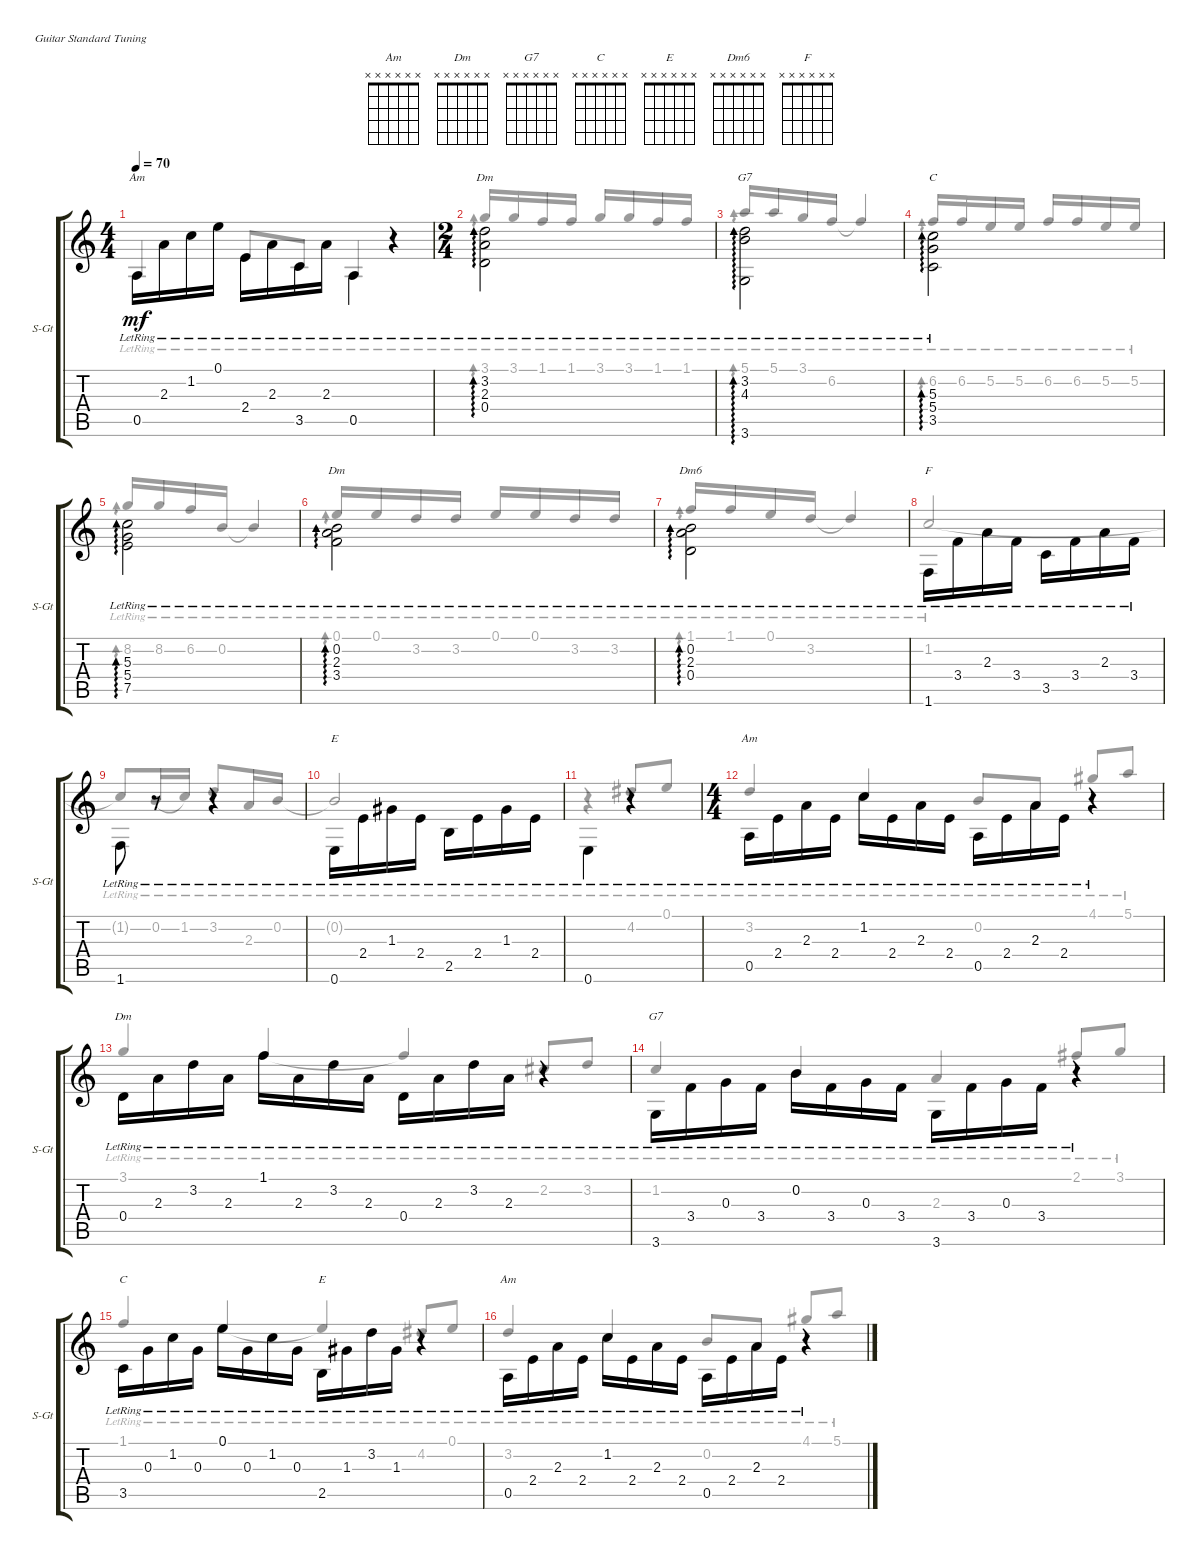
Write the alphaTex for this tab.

\defaultSystemsLayout 4
\bracketExtendMode groupsimilarinstruments
\useSystemSignSeparator
\singleTrackTrackNamePolicy allsystems
\multiTrackTrackNamePolicy allsystems
\firstSystemTrackNameOrientation horizontal
\otherSystemsTrackNameOrientation horizontal
\track ("Steel Guitar" "S-Gt") {instrument acousticguitarsteel}
\staff {score tabs}
\tuning (E4 B3 G3 D3 A2 E2)
\chord ("Am" x x x x x x)
\chord ("Dm" x x x x x x)
\chord ("G7" x x x x x x)
\chord ("C" x x x x x x)
\chord ("E" x x x x x x)
\chord ("Dm6" x x x x x x)
\chord ("F" x x x x x x)
\voice
\ts (4 4)
\tempo 70
\clef g2
\ks c
0.5{lr}.16{ch "Am" dy mf beam invert} 2.3{lr}.16 1.2{lr}.16 0.1{lr}.16 2.4{lr}.16{beam invert} 2.3{lr}.16 3.5{lr}.16 2.3{lr}.16 0.5{lr}.4{beam invert} r.4 |
\ts (2 4)
(0.4{lr} 2.3{lr} 3.2{lr}).2{ad 0 ch "Dm" beam invert} |
(3.6{lr} 4.3{lr} 3.2{lr}).2{ad 0 ch "G7" beam invert} |
(3.5{lr} 5.3{lr} 5.4{lr}).2{ad 0 ch "C" beam invert} |
(5.4{lr} 5.3{lr} 7.5{lr}).2{ad 0 beam invert} |
(3.4{lr} 2.3{lr} 0.2{lr}).2{ad 0 ch "Dm" beam invert} |
(0.4{lr} 2.3{lr} 0.2{lr}).2{ad 0 ch "Dm6" beam invert} |
1.6{lr}.16{ch "F" beam invert} 3.4{lr}.16 2.3{lr}.16 3.4{lr}.16 3.5{lr}.16{beam invert} 3.4{lr}.16 2.3{lr}.16 3.4{lr}.16 |
1.6{lr}.8{beam invert beam split} r.8{beam split} r.4{beam split} |
0.6{lr}.16{ch "E" beam invert} 2.4{lr}.16 1.3{lr}.16 2.4{lr}.16 2.5{lr}.16{beam invert} 2.4{lr}.16 1.3{lr}.16 2.4{lr}.16 |
0.6{lr}.4{beam invert} r.4 |
\ts (4 4)
0.5{lr}.16{ch "Am" beam invert} 2.4{lr}.16 2.3{lr}.16 2.4{lr}.16 1.2{lr}.16{beam invert} 2.4{lr}.16 2.3{lr}.16 2.4{lr}.16 0.5{lr}.16{beam invert} 2.4{lr}.16 2.3{lr}.16 2.4{lr}.16 r.4{beam invert} |
0.4{lr}.16{ch "Dm" beam invert} 2.3{lr}.16 3.2{lr}.16 2.3{lr}.16 1.1{lr}.16{beam invert} 2.3{lr}.16 3.2{lr}.16 2.3{lr}.16 0.4{lr}.16{beam invert} 2.3{lr}.16 3.2{lr}.16 2.3{lr}.16 r.4 |
3.6{lr}.16{ch "G7" beam invert} 3.4{lr}.16 0.3{lr}.16 3.4{lr}.16 0.2{lr}.16{beam invert} 3.4{lr}.16 0.3{lr}.16 3.4{lr}.16 3.6{lr}.16{beam invert} 3.4{lr}.16 0.3{lr}.16 3.4{lr}.16 r.4{beam invert} |
3.5{lr}.16{ch "C" beam invert} 0.3{lr}.16 1.2{lr}.16 0.3{lr}.16 0.1{lr}.16{beam invert} 0.3{lr}.16 1.2{lr}.16 0.3{lr}.16 2.5{lr}.16{ch "E" beam invert} 1.3{lr}.16 3.2{lr}.16 1.3{lr}.16 r.4{beam invert} |
0.5{lr}.16{ch "Am" beam invert} 2.4{lr}.16 2.3{lr}.16 2.4{lr}.16 1.2{lr}.16{beam invert} 2.4{lr}.16 2.3{lr}.16 2.4{lr}.16 0.5{lr}.16{beam invert} 2.4{lr}.16 2.3{lr}.16 2.4{lr}.16 r.4{beam invert}
\voice
\clef g2
\ottava regular
\simile none
\ks c
0.5{lr}.4{dy mf beam invert} 2.4{lr}.8{beam invert} 3.5{lr}.8 0.5{lr}.4{beam invert} r.4 |
3.1{lr}.16{ad 0 beam invert} 3.1{lr}.16 1.1{lr}.16 1.1{lr}.16 3.1{lr}.16{beam invert} 3.1{lr}.16 1.1{lr}.16 1.1{lr}.16 |
5.1{lr}.16{ad 0 beam invert} 5.1{lr}.16 3.1{lr}.16 6.2{lr}.16 6.2{lr t}.4{beam invert} |
6.2{lr}.16{ad 0 beam invert} 6.2{lr}.16 5.2{lr}.16 5.2{lr}.16 6.2{lr}.16{beam invert} 6.2{lr}.16 5.2{lr}.16 5.2{lr}.16 |
8.2{lr}.16{ad 0 beam invert} 8.2{lr}.16 6.2{lr}.16 0.2{lr}.16 0.2{lr t}.4{beam invert} |
0.1{lr}.16{ad 0 beam invert} 0.1{lr}.16 3.2{lr}.16 3.2{lr}.16 0.1{lr}.16{beam invert} 0.1{lr}.16 3.2{lr}.16 3.2{lr}.16 |
1.1{lr}.16{ad 0 beam invert} 1.1{lr}.16 0.1{lr}.16 3.2{lr}.16 3.2{lr t}.4{beam invert} |
1.2{lr}.2{beam invert} |
1.2{lr t}.8{beam invert} 0.2{lr}.16{legatoorigin} 1.2{lr}.16 3.2{lr}.8{beam invert} 2.3{lr}.16 0.2{lr}.16 |
0.2{lr t}.2{beam invert} |
r.4 4.2{lr}.8{beam invert} 0.1{lr}.8 |
3.2{lr}.4{beam invert} 1.2{lr}.4{beam invert} 0.2{lr}.8{beam invert} 2.3{lr}.8 4.1{lr}.8{beam invert} 5.1{lr}.8 |
3.1{lr}.4{beam invert} 1.1{lr}.4{beam invert} 1.1{lr t}.4{beam invert} 2.2{lr}.8{beam invert} 3.2{lr}.8 |
1.2{lr}.4{beam invert} 0.2{lr}.4{beam invert} 2.3{lr}.4{beam invert} 2.1{lr}.8{beam invert} 3.1{lr}.8 |
1.1{lr}.4{beam invert} 0.1{lr}.4{beam invert} 0.1{lr t}.4{beam invert} 4.2{lr}.8{beam invert} 0.1{lr}.8 |
3.2{lr}.4{beam invert} 1.2{lr}.4{beam invert} 0.2{lr}.8{beam invert} 2.3{lr}.8 4.1{lr}.8{beam invert} 5.1{lr}.8
